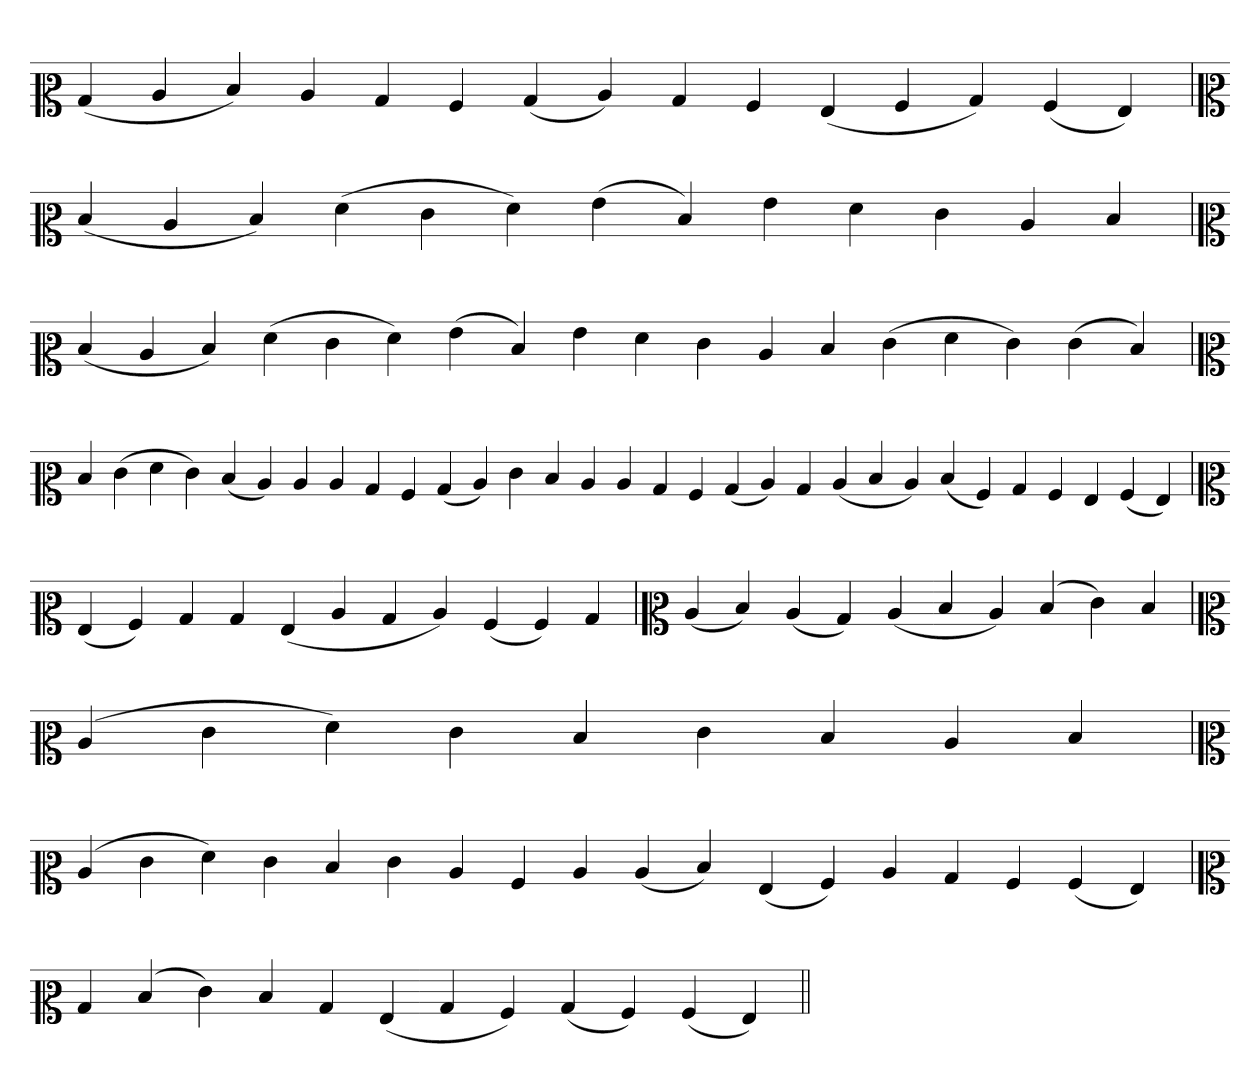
**kern
*part1
*staff1
*clefC2
=
(4B
4c
4d)
4c
4B
4A
(4B
4c)
4B
4A
(4G
4A
4B)
(4A
4G)
=
*clefC2
(4d
4c
4d)
(4f
4e
4f)
(4g
4d)
4g
4f
4e
4c
4d
='
*clefC2
(4d
4c
4d)
(4f
4e
4f)
(4g
4d)
4g
4f
4e
4c
4d
(4e
4f
4e)
(4e
4d)
='
*clefC2
4d
(4e
4f
4e)
(4d
4c)
4c
4c
4B
4A
(4B
4c)
4e
4d
4c
4c
4B
4A
(4B
4c)
4B
(4c
4d
4c)
(4d
4A)
4B
4A
4G
(4A
4G)
=
*clefC2
(4G
4A)
4B
4B
(4G
4c
4B
4c)
(4A
4A)
4B
=`
*clefC2
(4c
4d)
(4c
4B)
(4c
4d
4c)
(4d
4e)
4d
='
*clefC2
(4c
4e
4f)
4e
4d
4e
4d
4c
4d
=`
*clefC2
(4c
4e
4f)
4e
4d
4e
4c
4A
4c
(4c
4d)
(4G
4A)
4c
4B
4A
(4A
4G)
=`
*clefC2
4B
(4d
4e)
4d
4B
(4G
4B
4A)
(4B
4A)
(4A
4G)
=||
*-
